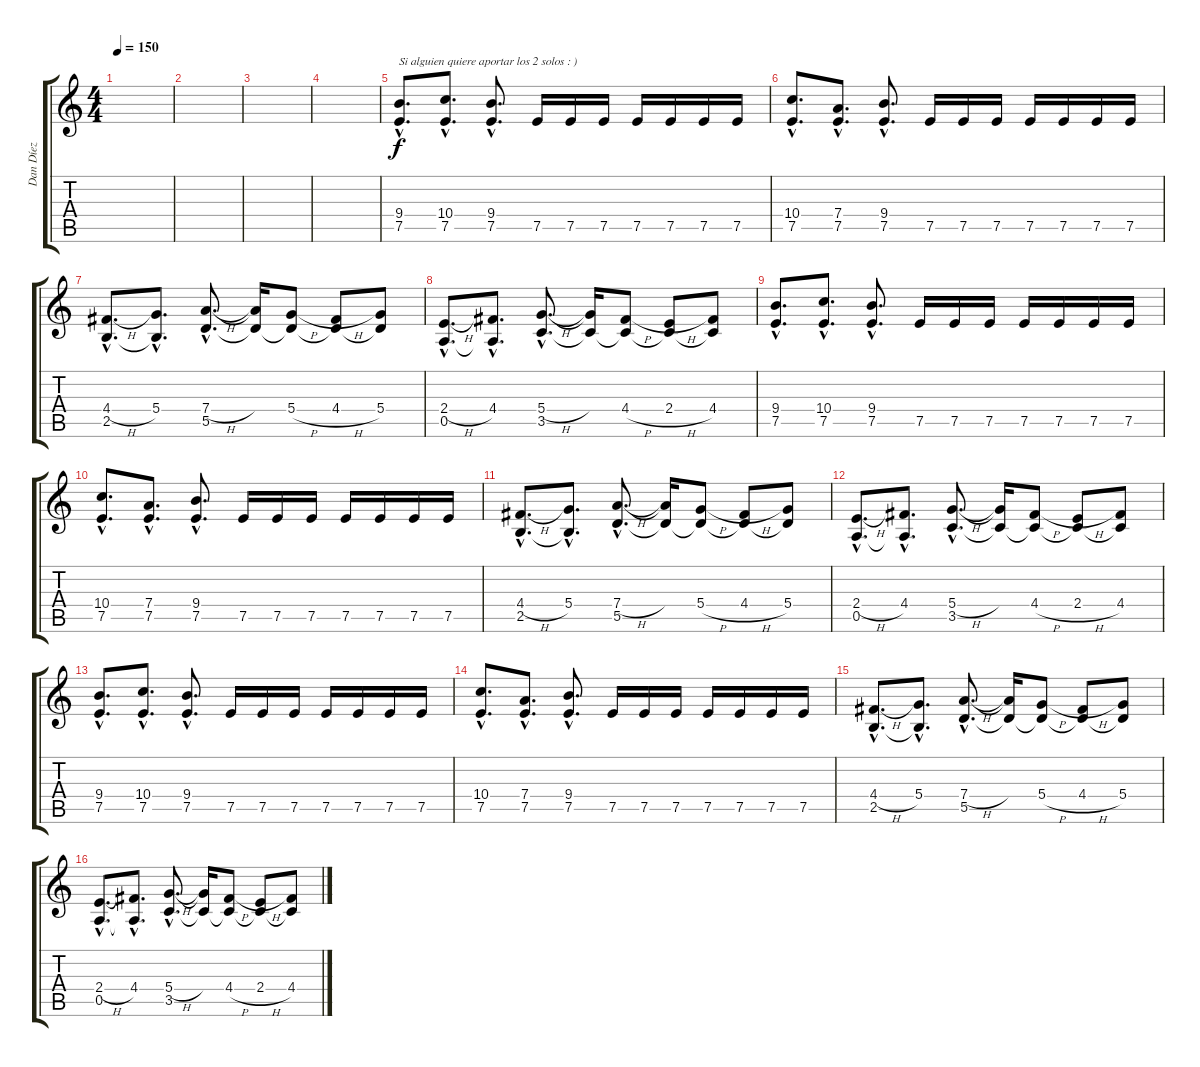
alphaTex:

\track ("Dan Díez" "Dan Díez") {instrument distortionguitar}
\staff {score tabs}
\tuning (E4 B3 G3 D3 A2 E2) {hide}
\ts (4 4)
\tempo 150
\clef g2
\ks c
|
|
|
|
(9.4{hac} 7.5{hac}).8{d txt "Si alguien quiere aportar los 2 solos : )"} (10.4{hac} 7.5{hac}).8{d} (9.4{hac} 7.5{hac}).8{d} 7.5.16 7.5.16 7.5.16 7.5.16 7.5.16 7.5.16 7.5.16 |
(10.4{hac} 7.5{hac}).8{d txt ""} (7.4{hac} 7.5{hac}).8{d} (9.4{hac} 7.5{hac}).8{d} 7.5.16 7.5.16 7.5.16 7.5.16 7.5.16 7.5.16 7.5.16 |
(4.4{h hac} 2.5{hac}).8{d txt ""} (5.4{hac} 2.5{hac t}).8{d} (7.4{h hac} 5.5{hac}).8{d} (7.4{t} 5.5{t}).16 (5.4{h} 5.5{t}).8 (4.4{h} 5.5{t}).8 (5.4 5.5{t}).8 |
(2.4{h hac} 0.5{hac}).8{d} (4.4{hac} 0.5{hac t}).8{d} (5.4{h hac} 3.5{hac}).8{d} (5.4{t} 3.5{t}).16 (4.4{h} 3.5{t}).8 (2.4{h} 3.5{t}).8 (4.4 3.5{t}).8 |
(9.4{hac} 7.5{hac}).8{d} (10.4{hac} 7.5{hac}).8{d} (9.4{hac} 7.5{hac}).8{d} 7.5.16 7.5.16 7.5.16 7.5.16 7.5.16 7.5.16 7.5.16 |
(10.4{hac} 7.5{hac}).8{d} (7.4{hac} 7.5{hac}).8{d} (9.4{hac} 7.5{hac}).8{d} 7.5.16 7.5.16 7.5.16 7.5.16 7.5.16 7.5.16 7.5.16 |
(4.4{h hac} 2.5{hac}).8{d} (5.4{hac} 2.5{hac t}).8{d} (7.4{h hac} 5.5{hac}).8{d} (7.4{t} 5.5{t}).16 (5.4{h} 5.5{t}).8 (4.4{h} 5.5{t}).8 (5.4 5.5{t}).8 |
(2.4{h hac} 0.5{hac}).8{d} (4.4{hac} 0.5{hac t}).8{d} (5.4{h hac} 3.5{hac}).8{d} (5.4{t} 3.5{t}).16 (4.4{h} 3.5{t}).8 (2.4{h} 3.5{t}).8 (4.4 3.5{t}).8 |
(9.4{hac} 7.5{hac}).8{d} (10.4{hac} 7.5{hac}).8{d} (9.4{hac} 7.5{hac}).8{d} 7.5.16 7.5.16 7.5.16 7.5.16 7.5.16 7.5.16 7.5.16 |
(10.4{hac} 7.5{hac}).8{d} (7.4{hac} 7.5{hac}).8{d} (9.4{hac} 7.5{hac}).8{d} 7.5.16 7.5.16 7.5.16 7.5.16 7.5.16 7.5.16 7.5.16 |
(4.4{h hac} 2.5{hac}).8{d} (5.4{hac} 2.5{hac t}).8{d} (7.4{h hac} 5.5{hac}).8{d} (7.4{t} 5.5{t}).16 (5.4{h} 5.5{t}).8 (4.4{h} 5.5{t}).8 (5.4 5.5{t}).8 |
(2.4{h hac} 0.5{hac}).8{d} (4.4{hac} 0.5{hac t}).8{d} (5.4{h hac} 3.5{hac}).8{d} (5.4{t} 3.5{t}).16 (4.4{h} 3.5{t}).8 (2.4{h} 3.5{t}).8 (4.4 3.5{t}).8
